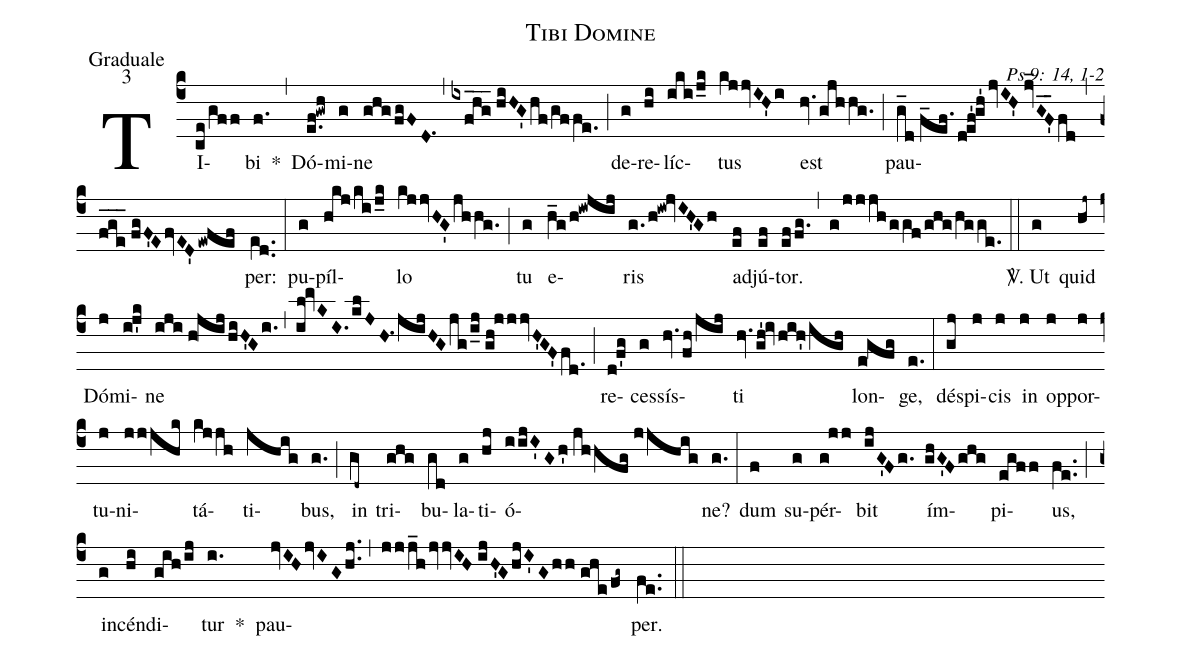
name: Tibi Domine;
office-part: Graduale;
mode: 3;
commentary: Ps 9: 14, 1-2;
%%
(c4) TI(ce/gff)bi(f.) *(,) Dó(e.f!gwh)mi(g)ne(ghgfgFD.1) (,) (ixfhg___//hiHG'hf/gffe.) (;) de(g)re(hi)líc(iki/j_k)tus(kjjvIH'i) est(hv.gjhhg.) (;) pau(g_d//f_ef./d!ef'!gh'jvIH'//jv_G_F'_3fd)(,)(f_g_e_//fgF'EfvED'ewfef)per:(e[ll:1]d..) (:)
pu(g)píl(hkj/ki/j_k)lo(kjjvHG'jhhg.) (;) tu(g) e(h_g/h!iwjij)ris(g./h!iw!jvIH'Gh) ad(ef)jú(ef)tor.(effg.) (,) (g/jjjhggf/ghg/hgge.) (::)
<sp>V/</sp>. Ut(g) quid(hj~) Dó(j)mi(ij'k)ne(iji//h!jij/hiH'Gi.) (,) (il!mvKI./!kl/!JH.1jijHG/!jg/!i_j//!gh!jjjvH'GF'fd.) (;) re(d!f'g)ces(g)sís(hv.fh/jij)ti(hv.gh'!ivhih'/igh) lon(e!gfg)ge,(e.) (:)
dé(gj)spi(j)cis(j) in(j) op(j)por(j)tu(j)ni(jjjhk)tá(kjjh)ti(jhig)bus,(g.) (;) in(gd~) tri(ghg)bu(gd)la(g)ti(hj)ó(iijI'Gh'//jhhfg//jjhig)ne?(g.) (:)
dum(f) su(g)pér(g!jj)bit(ijG'Fg.) ím(ghG'Fghg)pi(egff)us,(fe..) (;) in(g)cén(hi)di(gih/ij)tur(i.) *() pau(jvIHjvIGhj..)(,)(jjj_hjvvIH//ijH'GhjI'Ghh//ghe/fg~)per.(fe..) (::)
